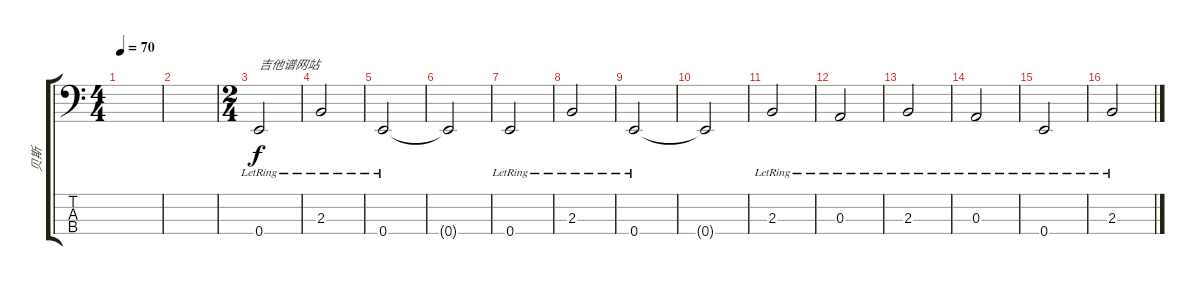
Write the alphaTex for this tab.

\track ("贝斯" "贝斯") {instrument acousticbass}
\staff {score tabs}
\tuning (G2 D2 A1 E1) {hide}
\ts (4 4)
\tempo 70
\clef f4
\ks c
|
|
\ts (2 4)
0.4{lr}.2{txt "吉他谱网站"} |
2.3{lr}.2 |
0.4{lr}.2 |
0.4{t}.2 |
0.4{lr}.2 |
2.3{lr}.2 |
0.4{lr}.2 |
0.4{t}.2 |
2.3{lr}.2 |
0.3{lr}.2 |
2.3{lr}.2 |
0.3{lr}.2 |
0.4{lr}.2 |
2.3{lr}.2
